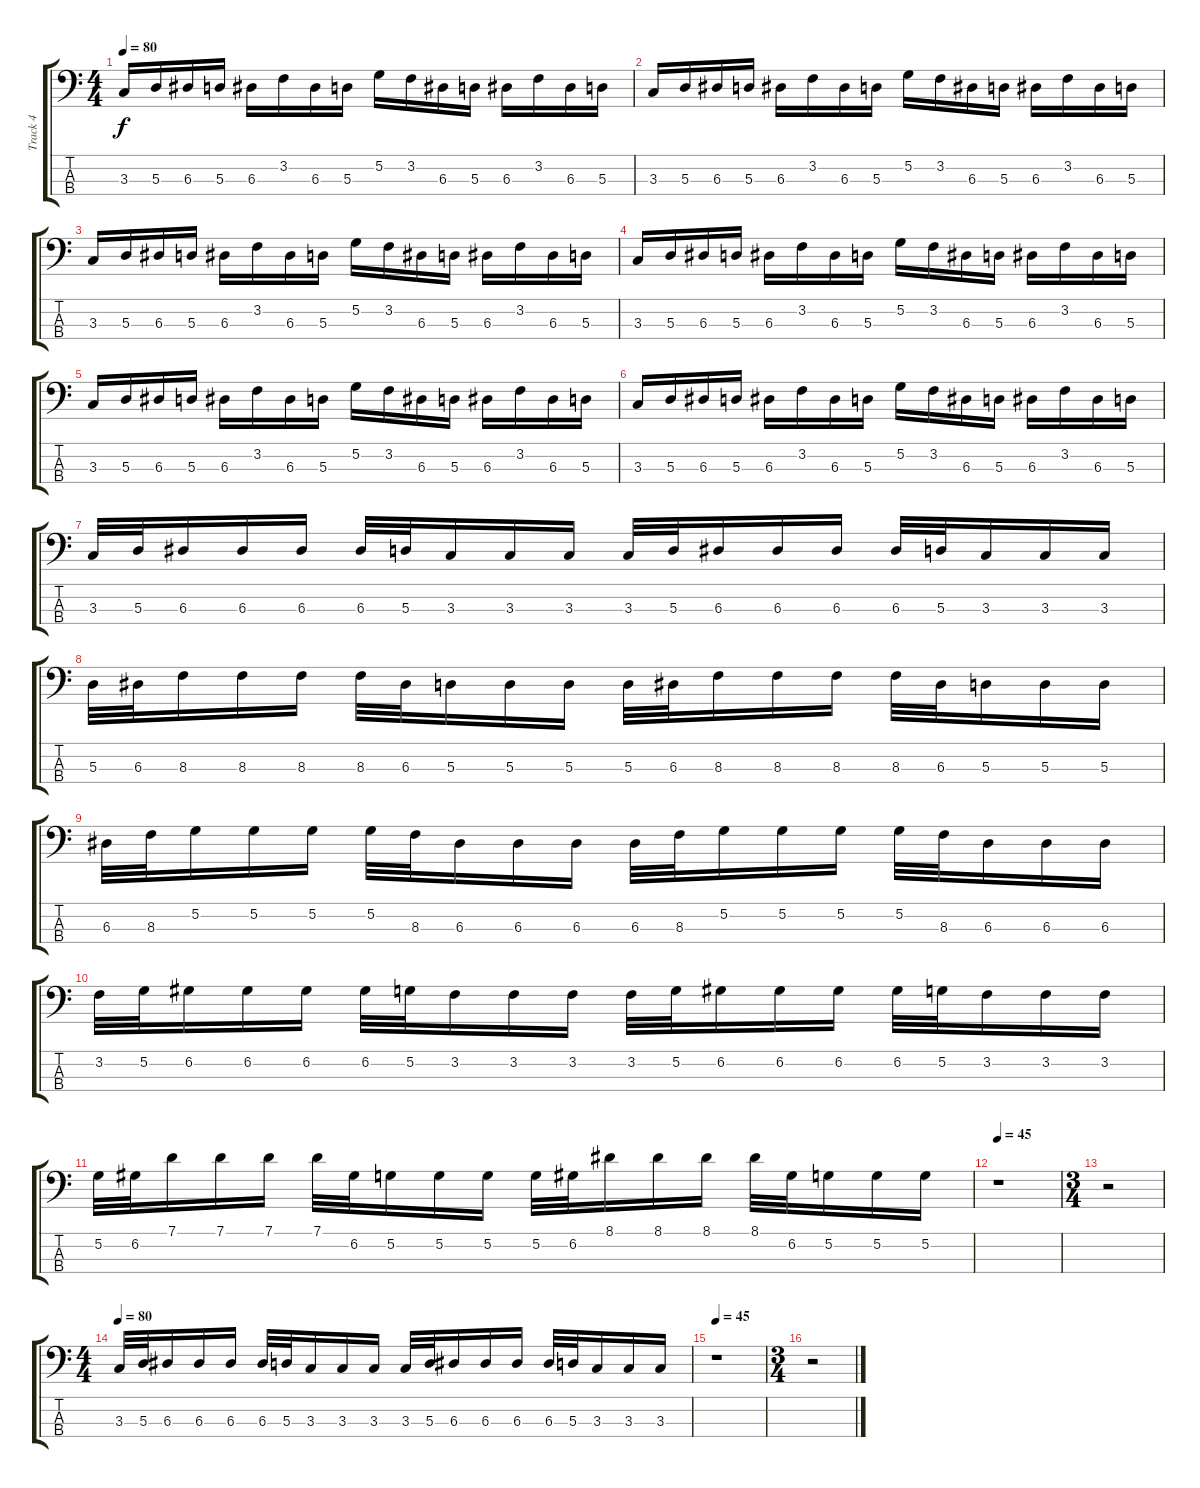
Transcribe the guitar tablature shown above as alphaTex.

\track ("Track 4" "Track 4") {instrument electricbasspick}
\staff {score tabs}
\tuning (G2 D2 A1 D1) {hide}
\ts (4 4)
\tempo 80
\clef f4
\ks c
3.3.16{dy f} 5.3.16 6.3.16 5.3.16 6.3.16 3.2.16 6.3.16 5.3.16 5.2.16 3.2.16 6.3.16 5.3.16 6.3.16 3.2.16 6.3.16 5.3.16 |
3.3.16 5.3.16 6.3.16 5.3.16 6.3.16 3.2.16 6.3.16 5.3.16 5.2.16 3.2.16 6.3.16 5.3.16 6.3.16 3.2.16 6.3.16 5.3.16 |
3.3.16 5.3.16 6.3.16 5.3.16 6.3.16 3.2.16 6.3.16 5.3.16 5.2.16 3.2.16 6.3.16 5.3.16 6.3.16 3.2.16 6.3.16 5.3.16 |
3.3.16 5.3.16 6.3.16 5.3.16 6.3.16 3.2.16 6.3.16 5.3.16 5.2.16 3.2.16 6.3.16 5.3.16 6.3.16 3.2.16 6.3.16 5.3.16 |
3.3.16 5.3.16 6.3.16 5.3.16 6.3.16 3.2.16 6.3.16 5.3.16 5.2.16 3.2.16 6.3.16 5.3.16 6.3.16 3.2.16 6.3.16 5.3.16 |
3.3.16 5.3.16 6.3.16 5.3.16 6.3.16 3.2.16 6.3.16 5.3.16 5.2.16 3.2.16 6.3.16 5.3.16 6.3.16 3.2.16 6.3.16 5.3.16 |
3.3.32 5.3.32 6.3.16 6.3.16 6.3.16 6.3.32 5.3.32 3.3.16 3.3.16 3.3.16 3.3.32 5.3.32 6.3.16 6.3.16 6.3.16 6.3.32 5.3.32 3.3.16 3.3.16 3.3.16 |
5.3.32 6.3.32 8.3.16 8.3.16 8.3.16 8.3.32 6.3.32 5.3.16 5.3.16 5.3.16 5.3.32 6.3.32 8.3.16 8.3.16 8.3.16 8.3.32 6.3.32 5.3.16 5.3.16 5.3.16 |
6.3.32 8.3.32 5.2.16 5.2.16 5.2.16 5.2.32 8.3.32 6.3.16 6.3.16 6.3.16 6.3.32 8.3.32 5.2.16 5.2.16 5.2.16 5.2.32 8.3.32 6.3.16 6.3.16 6.3.16 |
3.2.32 5.2.32 6.2.16 6.2.16 6.2.16 6.2.32 5.2.32 3.2.16 3.2.16 3.2.16 3.2.32 5.2.32 6.2.16 6.2.16 6.2.16 6.2.32 5.2.32 3.2.16 3.2.16 3.2.16 |
5.2.32 6.2.32 7.1.16 7.1.16 7.1.16 7.1.32 6.2.32 5.2.16 5.2.16 5.2.16 5.2.32 6.2.32 8.1.16 8.1.16 8.1.16 8.1.32 6.2.32 5.2.16 5.2.16 5.2.16 |
\tempo 45
r.1 |
\ts (3 4)
r.2 |
\ts (4 4)
\tempo 80
3.3.32 5.3.32 6.3.16 6.3.16 6.3.16 6.3.32 5.3.32 3.3.16 3.3.16 3.3.16 3.3.32 5.3.32 6.3.16 6.3.16 6.3.16 6.3.32 5.3.32 3.3.16 3.3.16 3.3.16 |
\tempo 45
r.1 |
\ts (3 4)
r.2
